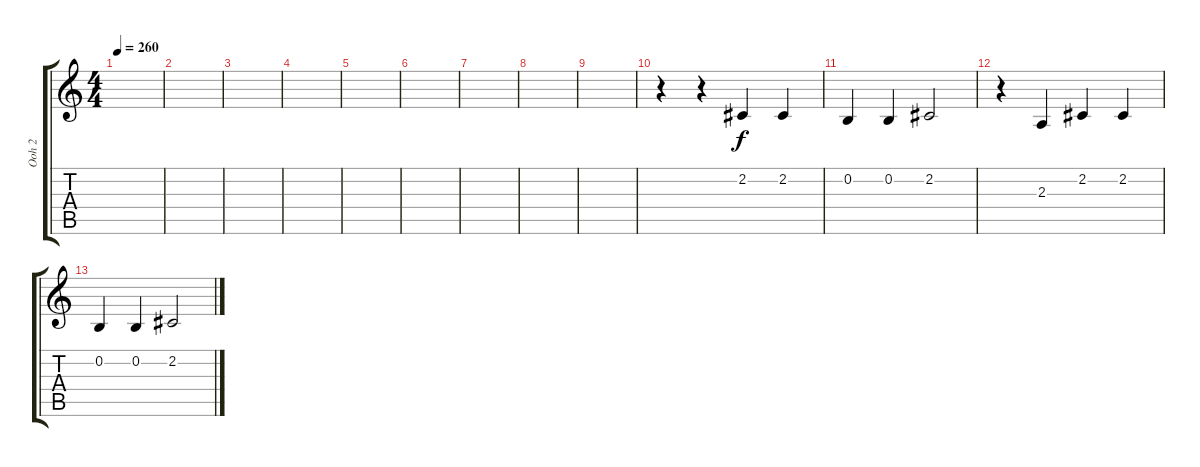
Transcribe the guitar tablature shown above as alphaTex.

\track ("Ooh 2" "Ooh 2") {instrument voiceoohs}
\staff {score tabs}
\tuning (E4 B3 G3 D3 A2 D2) {hide}
\ts (4 4)
\tempo 260
\clef g2
\ks c
|
|
|
|
|
|
|
|
|
r.4 r.4 2.2.4 2.2.4 |
0.2.4 0.2.4 2.2.2 |
r.4 2.3.4 2.2.4 2.2.4 |
0.2.4 0.2.4 2.2.2
